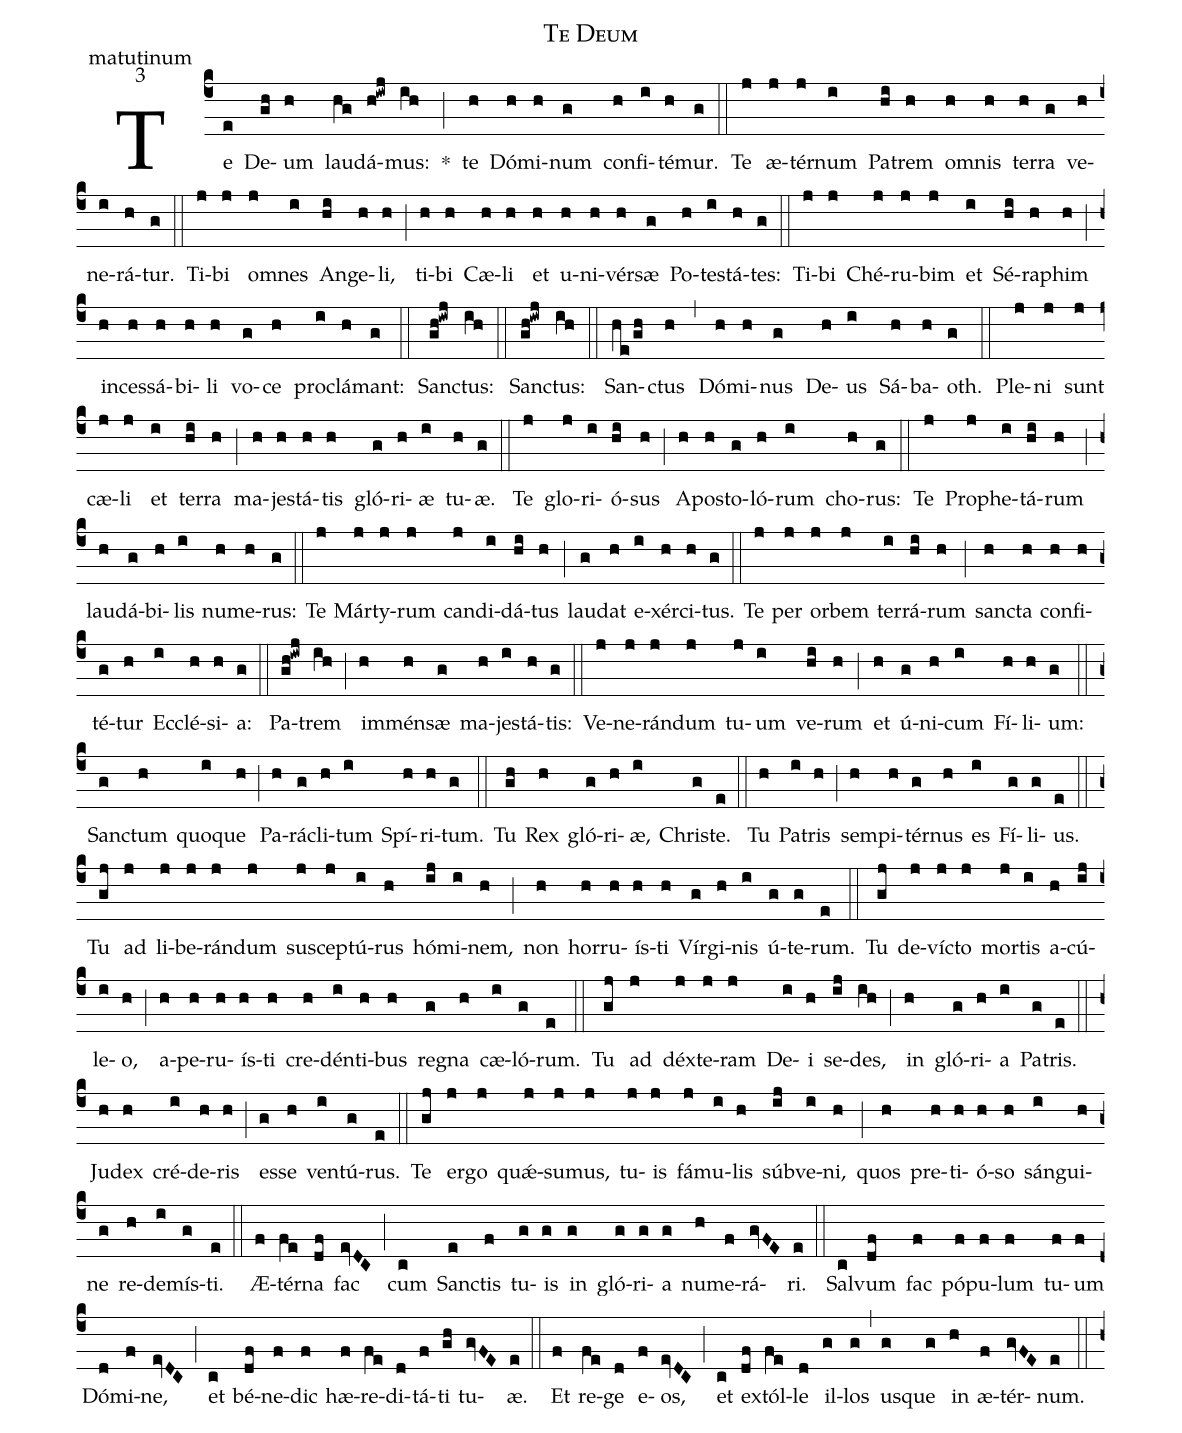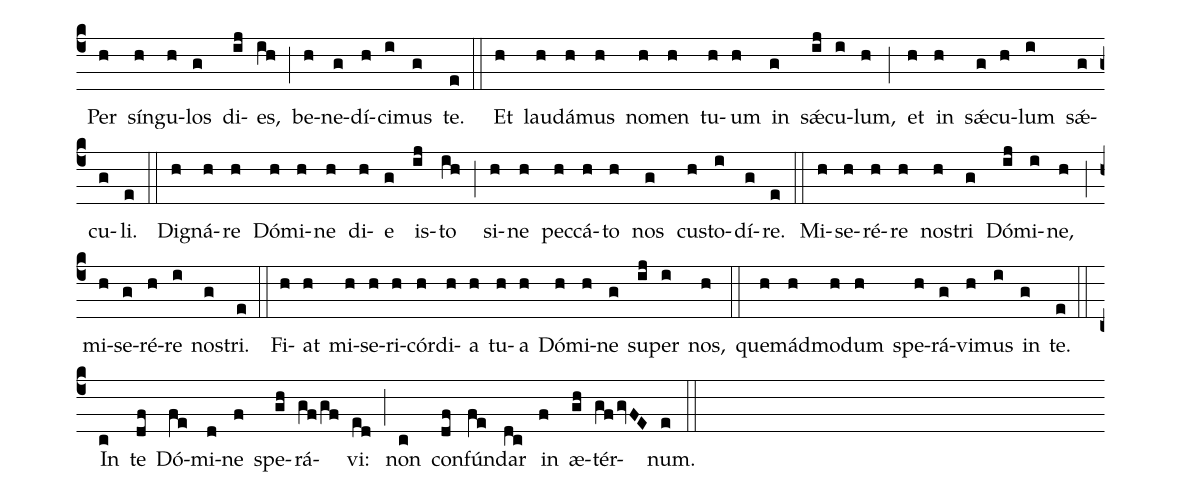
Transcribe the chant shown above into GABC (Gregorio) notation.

name: Te Deum;
office-part: matutinum;
mode: 3;
%%
(c4)
Te(e) De(gh)um(h) lau(hg)dá(h!iwj)mus:(ih) *(;)
te(h) Dó(h)mi(h)num(g) con(h)fi(i)té(h)mur.(g) (::)

Te(j) æ(j)tér(j)num(i) Pa(hi)trem(h)
om(h)nis(h) ter(h)ra(g) ve(h)ne(i)rá(h)tur.(g) (::)

Ti(j)bi(j) om(j)nes(i) An(hi)ge(h)li,(h) (;)
ti(h)bi(h) Cæ(h)li(h) et(h) u(h)ni(h)vér(h)sæ(g) Po(h)tes(i)tá(h)tes:(g) (::)

Ti(j)bi(j) Ché(j)ru(j)bim(j) et(i) Sé(hi)ra(h)phim(h) (;)
in(h)ces(h)sá(h)bi(h)li(h) vo(g)ce(h) pro(i)clá(h)mant:(g) (::)

San(gh!iwj)ctus:(ih) (::)
San(gh!iwj)ctus:(ih) (::)
San(he/gh)ctus(h) (,) Dó(h)mi(h)nus(g) De(h)us(i) Sá(h)ba(h)oth.(g) (::)

Ple(j)ni(j) sunt(j) cæ(j)li(j) et(i) ter(hi)ra(h) (;)
ma(h)jes(h)tá(h)tis(h) gló(g)ri(h)æ(i) tu(h)æ.(g) (::)

Te(j) glo(j)ri(i)ó(hi)sus(h) (;)
A(h)pos(h)to(g)ló(h)rum(i) cho(h)rus:(g) (::)

Te(j) Pro(j)phe(i)tá(hi)rum(h) (;)
lau(h)dá(g)bi(h)lis(i) nu(h)me(h)rus:(g) (::)

Te(j) Már(j)ty(j)rum(j) can(j)di(i)dá(hi)tus(h) (;)
lau(g)dat(h) e(i)xér(h)ci(h)tus.(g) (::)

Te(j) per(j) or(j)bem(j) ter(i)rá(hi)rum(h) (;)
sanc(h)ta(h) con(h)fi(h)té(g)tur(h) Ec(i)clé(h)si(h)a:(g) (::)

Pa(gh!iwj)trem(ih) (;)
im(h)mén(h)sæ(g) ma(h)jes(i)tá(h)tis:(g) (::)

Ve(j)ne(j)rán(j)dum(j) tu(j)um(i) ve(hi)rum(h) (;)
et(h) ú(g)ni(h)cum(i) Fí(h)li(h)um:(g) (::)

Sanc(g)tum(h) quo(i)que(h) (;)
Pa(h)rá(g)cli(h)tum(i) Spí(h)ri(h)tum.(g) (::)

Tu(gh) Rex(h) gló(g)ri(h)æ,(i) Chris(g)te.(e) (::)

Tu(h) Pat(i)ris(h) (;)
sem(h)pi(h)tér(g)nus(h) es(i) Fí(g)li(g)us.(e) (::)

Tu(gj) ad(j) li(j)be(j)rán(j)dum(j) sus(j)cep(j)tú(i)rus(h) hó(ij)mi(i)nem,(h) (;)
non(h) hor(h)ru(h)ís(h)ti(h) Vír(g)gi(h)nis(i) ú(g)te(g)rum.(e) (::)

Tu(gj) de(j)víc(j)to(j) mor(j)tis(i) a(h)cú(ij)le(i)o,(h) (;)
a(h)pe(h)ru(h)ís(h)ti(h) cre(h)dén(i)ti(h)bus(h) reg(g)na(h) cæ(i)ló(g)rum.(e) (::)

Tu(gj) ad(j) déx(j)te(j)ram(j) De(i)i(h) se(ij)des,(ih) (;)
in(h) gló(g)ri(h)a(i) Pat(g)ris.(e) (::)

Ju(h)dex(h) cré(i)de(h)ris(h) (;)
es(g)se(h) ven(i)tú(g)rus.(e) (::)

Te(gj) er(j)go(j) quǽ(j)su(j)mus,(j) tu(j)is(j) fá(j)mu(i)lis(h) súb(ij)ve(i)ni,(h) (;)
quos(h) pre(h)ti(h)ó(h)so(h) sán(i)gui(h)ne(g) re(h)de(i)mís(g)ti.(e) (::)

Æ(f)tér(fe)na(df) fac(evDC) (;)
cum(c) Sanc(e)tis(f) tu(g)is(g) in(g) gló(g)ri(g)a(g) nu(h)me(f)rá(gvFE)ri.(e) (::)

Sal(c)vum(df) fac(f) pó(f)pu(f)lum(f) tu(f)um(f) Dó(d)mi(f)ne,(evDC) (;)
et(c) bé(df)ne(f)dic(f) hæ(f)re(fe)di(d)tá(f)ti(gh) tu(gvFE)æ.(e) (::)

Et(f) re(fe)ge(d) e(f)os,(evDC) (;)
et(c) ex(df)tól(fe)le(d) il(g)los(g) (,)
us(g)que(g) in(h) æ(f)tér(gvFE)num.(e) (::)

Per(h) sín(h)gu(h)los(g) di(ij)es,(ih) (;)
be(h)ne(g)dí(h)ci(i)mus(g) te.(e) (::)

Et(h) lau(h)dá(h)mus(h) no(h)men(h) tu(h)um(h) in(g) sǽ(ij)cu(i)lum,(h) (;)
et(h) in(h) sǽ(g)cu(h)lum(i) sǽ(g)cu(g)li.(e) (::)

Dig(h)ná(h)re(h) Dó(h)mi(h)ne(h) di(h)e(g) is(ij)to(ih) (;)
si(h)ne(h) pec(h)cá(h)to(h) nos(g) cus(h)to(i)dí(g)re.(e) (::)

Mi(h)se(h)ré(h)re(h) nos(h)tri(g) Dó(ij)mi(i)ne,(h) (;)
mi(h)se(g)ré(h)re(i) nos(g)tri.(e) (::)

Fi(h)at(h) mi(h)se(h)ri(h)cór(h)di(h)a(h) tu(h)a(h) Dó(h)mi(h)ne(g) su(ij)per(i) nos,(h) (::)
quem(h)ád(h)mo(h)dum(h) spe(h)rá(g)vi(h)mus(i) in(g) te.(e) (::)

In(c) te(df) Dó(fe)mi(d)ne(f) spe(gh)rá(gf/gf)vi:(ed) (;)
non(c) con(df)fún(fe)dar(dc) in(f) æ(gh)tér(gfgvFE)num.(e) (::)
